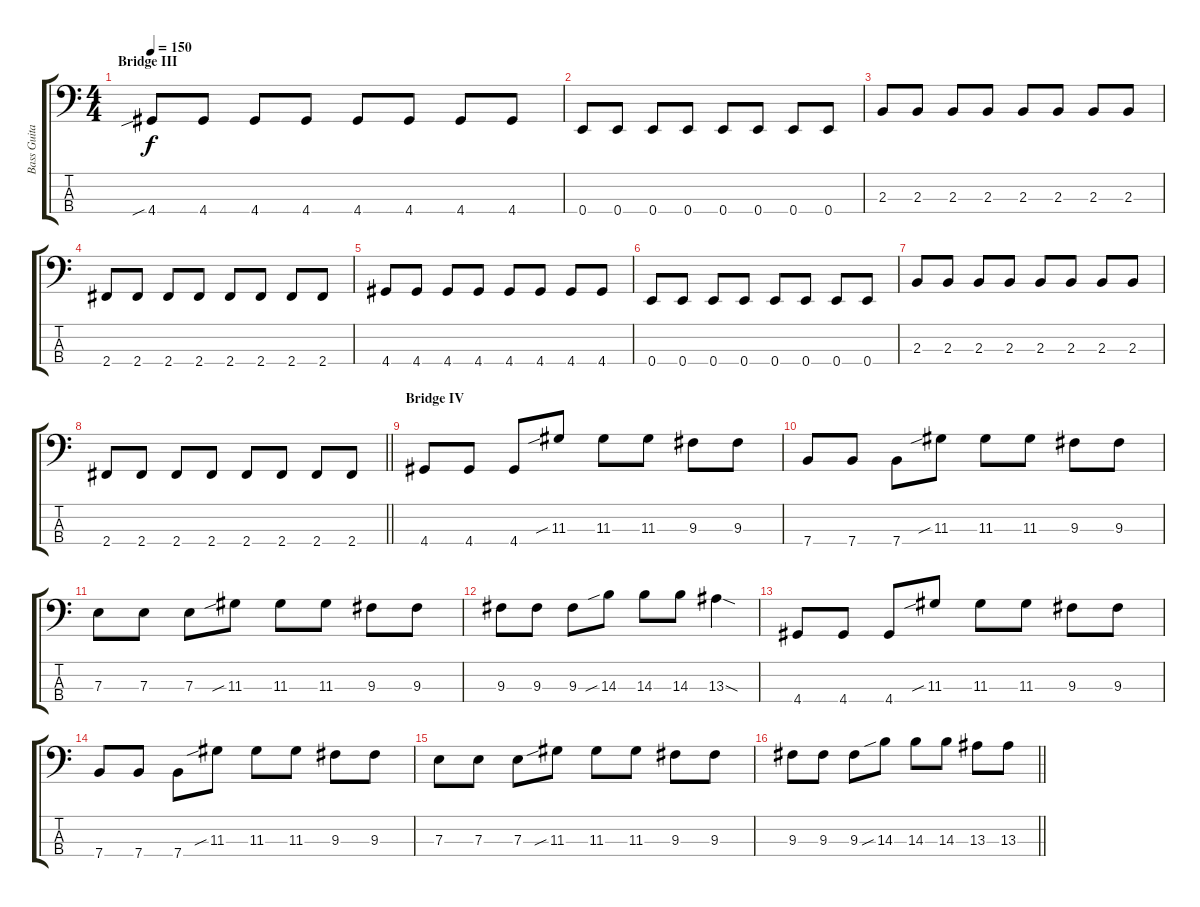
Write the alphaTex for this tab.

\track ("Bass Guitar" "Bass Guita") {instrument electricbassfinger}
\staff {score tabs}
\tuning (G2 D2 A1 E1) {hide}
\ts (4 4)
\section ("" "Bridge III")
\tempo 150
\clef f4
\ks c
4.4{sib}.8{dy f} 4.4.8 4.4.8 4.4.8 4.4.8 4.4.8 4.4.8 4.4.8 |
0.4.8 0.4.8 0.4.8 0.4.8 0.4.8 0.4.8 0.4.8 0.4.8 |
2.3.8 2.3.8 2.3.8 2.3.8 2.3.8 2.3.8 2.3.8 2.3.8 |
2.4.8 2.4.8 2.4.8 2.4.8 2.4.8 2.4.8 2.4.8 2.4.8 |
4.4.8 4.4.8 4.4.8 4.4.8 4.4.8 4.4.8 4.4.8 4.4.8 |
0.4.8 0.4.8 0.4.8 0.4.8 0.4.8 0.4.8 0.4.8 0.4.8 |
2.3.8 2.3.8 2.3.8 2.3.8 2.3.8 2.3.8 2.3.8 2.3.8 |
\barLineRight lightlight
2.4.8 2.4.8 2.4.8 2.4.8 2.4.8 2.4.8 2.4.8 2.4.8 |
\section ("" "Bridge IV")
4.4.8 4.4.8 4.4.8 11.3{sib}.8 11.3.8 11.3.8 9.3.8 9.3.8 |
7.4.8 7.4.8 7.4.8 11.3{sib}.8 11.3.8 11.3.8 9.3.8 9.3.8 |
7.3.8 7.3.8 7.3.8 11.3{sib}.8 11.3.8 11.3.8 9.3.8 9.3.8 |
9.3.8 9.3.8 9.3.8 14.3{sib}.8 14.3.8 14.3.8 13.3{sod}.4 |
4.4.8 4.4.8 4.4.8 11.3{sib}.8 11.3.8 11.3.8 9.3.8 9.3.8 |
7.4.8 7.4.8 7.4.8 11.3{sib}.8 11.3.8 11.3.8 9.3.8 9.3.8 |
7.3.8 7.3.8 7.3.8 11.3{sib}.8 11.3.8 11.3.8 9.3.8 9.3.8 |
\barLineRight lightlight
9.3.8 9.3.8 9.3.8 14.3{sib}.8 14.3.8 14.3.8 13.3.8 13.3.8
